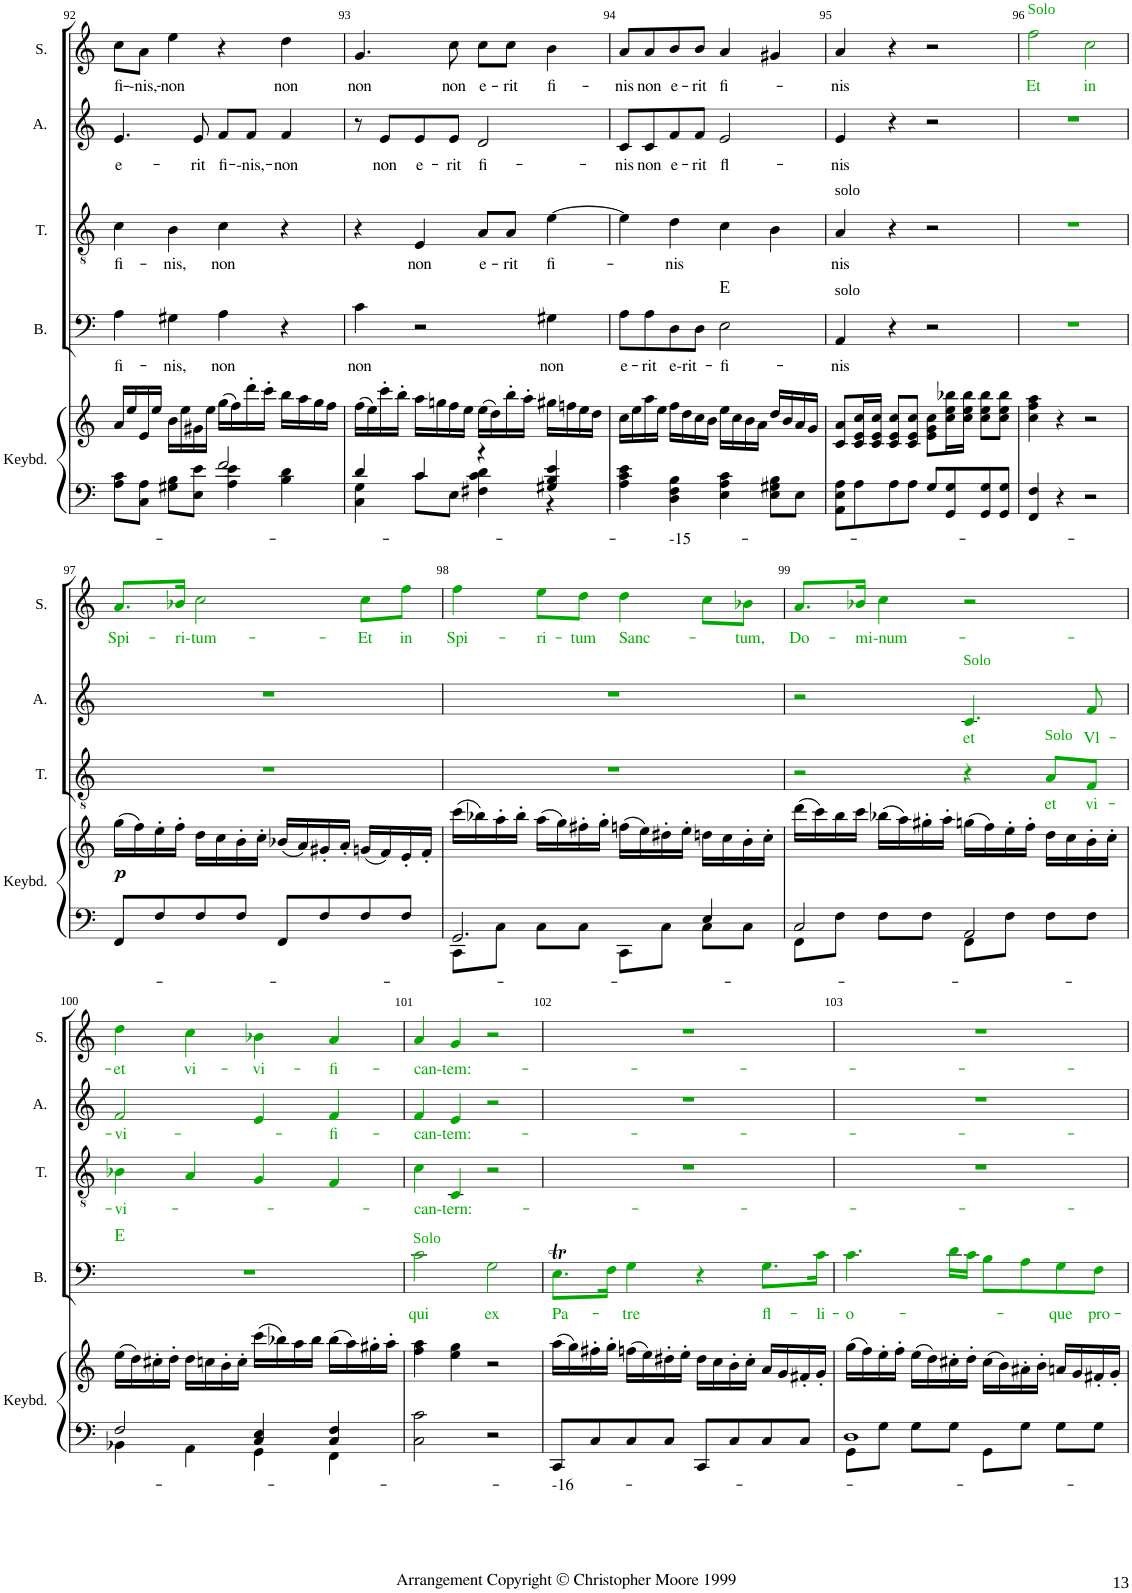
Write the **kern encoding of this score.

**kern	**text	**kern	**dynam	**kern	**text	**harte	**kern	**text	**kern	**text	**kern	**text
*part5	*part5	*part5	*part5	*part4	*part4	*part4	*part3	*part3	*part2	*part2	*part1	*part1
*staff6	*staff6	*staff5	*staff5/6	*staff4	*staff4	*	*staff3	*staff3	*staff2	*staff2	*staff1	*staff1
*I"Keyboard	*	*	*	*I"Bass	*	*	*I"Tenor	*	*I"Alto	*	*I"Soprano	*
*I'Keybd.	*	*	*	*I'B.	*	*	*I'T.	*	*I'A.	*	*I'S.	*
!!LO:PB:g=z
*clefF4	*	*clefG2	*	*clefF4	*	*	*clefGv2	*	*clefG2	*	*clefG2	*
*k[]	*	*k[]	*	*k[]	*	*	*k[]	*	*k[]	*	*k[]	*
*M4/4	*	*M4/4	*	*M4/4	*	*	*M4/4	*	*M4/4	*	*M4/4	*
*met(c)	*	*met(c)	*	*met(c)	*	*	*met(c)	*	*met(c)	*	*met(c)	*
=92	=92	=92	=92	=92	=92	=92	=92	=92	=92	=92	=92	=92
*^	*	*	*	*	*	*	*	*	*	*	*	*
!	!	!	!	!	!	!LO:LY:b	!	!	!LO:LY:b	!	!LO:LY:b	!	!LO:LY:b
2ryy	8A\ 8c\L	.	16a/LL	.	4A\	fi-	.	4c\	fi-	4.e/	e-	8cc\L	fi-
.	.	.	16ee/	.	.	.	.	.	.	.	.	.	.
!	!	!	!	!	!	!	!	!	!	!	!	!	!LO:LY:b
.	8C\ 8A\J	.	16e/	.	.	.	.	.	.	.	.	8a\J	--nis,-
.	.	.	16ee/JJ	.	.	.	.	.	.	.	.	.	.
!	!	!	!	!	!	!LO:LY:b	!	!	!LO:LY:b	!	!	!	!LO:LY:b
.	8G#X\ 8B\L	.	16b\LL	.	4G#X\	-nis,	.	4B\	-nis,	.	.	4ee\	-non
.	.	.	16ee\	.	.	.	.	.	.	.	.	.	.
!	!	!	!	!	!	!	!	!	!	!	!LO:LY:b	!	!
.	8E\ 8e\J	.	16g#X\	.	.	.	.	.	.	8e/	-rit	.	.
.	.	.	16ee\JJ	.	.	.	.	.	.	.	.	.	.
!	!	!	!	!	!	!LO:LY:b	!	!	!LO:LY:b	!	!LO:LY:b	!	!
2f/	4A\ 4e\	.	(16gg\LL	.	4A\	non	.	4c\	non	8f/L	fi-	4r	.
.	.	.	16ff\)	.	.	.	.	.	.	.	.	.	.
!	!	!	!	!	!	!	!	!	!	!	!LO:LY:b	!	!
.	.	.	16ddd'\	.	.	.	.	.	.	8f/J	--nis,-	.	.
.	.	.	16ccc'\JJ	.	.	.	.	.	.	.	.	.	.
!	!	!	!	!	!	!	!	!	!	!	!LO:LY:b	!	!LO:LY:b
.	4B\ 4d\	.	16bb\LL	.	4r	.	.	4r	.	4f/	-non	4dd\	non
.	.	.	16aa\	.	.	.	.	.	.	.	.	.	.
.	.	.	16gg\	.	.	.	.	.	.	.	.	.	.
.	.	.	16ff\JJ	.	.	.	.	.	.	.	.	.	.
=93	=93	=93	=93	=93	=93	=93	=93	=93	=93	=93	=93	=93	=93
!	!	!	!	!	!	!LO:LY:b	!	!	!	!	!	!	!LO:LY:b
4d/	4C\ 4G\	.	(16ff\LL	.	4c\	non	.	4r	.	8r	.	4.g/	non
.	.	.	16ee\)	.	.	.	.	.	.	.	.	.	.
!	!	!	!	!	!	!	!	!	!	!	!LO:LY:b	!	!
.	.	.	16ccc'\	.	.	.	.	.	.	8e/L	non	.	.
.	.	.	16bb'\JJ	.	.	.	.	.	.	.	.	.	.
!	!	!	!	!	!	!	!	!	!LO:LY:b	!	!LO:LY:b	!	!
4c/	8c\L	.	16aa\LL	.	2r	.	.	4E/	non	8e/	e-	.	.
.	.	.	16ggn\	.	.	.	.	.	.	.	.	.	.
!	!	!	!	!	!	!	!	!	!	!	!LO:LY:b	!	!LO:LY:b
.	8E\J	.	16ff\	.	.	.	.	.	.	8e/J	-rit	8cc\	non
.	.	.	16ee\JJ	.	.	.	.	.	.	.	.	.	.
!	!	!	!	!	!	!	!	!	!LO:LY:b	!	!LO:LY:b	!	!LO:LY:b
4r	4F#X\ 4c\ 4d\	.	(16ee\LL	.	.	.	.	8A/L	e-	2d/	fi-	8cc\L	e-
.	.	.	16dd\)	.	.	.	.	.	.	.	.	.	.
!	!	!	!	!	!	!	!	!	!LO:LY:b	!	!	!	!LO:LY:b
.	.	.	16bb'\	.	.	.	.	8A/J	-rit	.	.	8cc\J	-rit
.	.	.	16aa'\JJ	.	.	.	.	.	.	.	.	.	.
!	!	!	!	!	!	!LO:LY:b	!	!	!LO:LY:b	!	!	!	!LO:LY:b
4G#X/ 4B/ 4e/	4r	.	16gg#X\LL	.	4G#X\	non	.	[4e\	fi-	.	.	4b\	fi-
.	.	.	16ffn\	.	.	.	.	.	.	.	.	.	.
.	.	.	16ee\	.	.	.	.	.	.	.	.	.	.
.	.	.	16dd\JJ	.	.	.	.	.	.	.	.	.	.
*v	*v	*	*	*	*	*	*	*	*	*	*	*	*
=94	=94	=94	=94	=94	=94	=94	=94	=94	=94	=94	=94	=94
!	!	!	!	!	!LO:LY:b	!	!	!	!	!LO:LY:b	!	!LO:LY:b
4A\ 4c\ 4e\	.	16cc\LL	.	8A\L	e-	.	4e\]	.	8c/L	-nis	8a/L	-nis
.	.	16ee\	.	.	.	.	.	.	.	.	.	.
!	!	!	!	!	!LO:LY:b	!	!	!	!	!LO:LY:b	!	!LO:LY:b
.	.	16aa\	.	8A\	-rit	.	.	.	8c/	non	8a/	non
.	.	16ee\JJ	.	.	.	.	.	.	.	.	.	.
!	!LO:LY:b	!	!	!	!LO:LY:b	!	!	!LO:LY:b	!	!LO:LY:b	!	!LO:LY:b
4D\ 4F\ 4B\	-15-	16ff\LL	.	8D\	e-rit-	.	4d\	-nis	8f/	e-	8b/	e-
.	.	16dd\	.	.	.	.	.	.	.	.	.	.
!	!	!	!	!	!	!	!	!	!	!LO:LY:b	!	!LO:LY:b
.	.	16cc\	.	8D\J	.	.	.	.	8f/J	-rit	8b/J	-rit
.	.	16b\JJ	.	.	.	.	.	.	.	.	.	.
!	!	!	!	!	!LO:LY:b	!	!	!	!	!LO:LY:b	!	!LO:LY:b
4E\ 4A\ 4c\	.	16ee\LL	.	2E\	-fi-	E:maj	4c\	.	2e/	fl-	4a/	fi-
.	.	16cc\	.	.	.	.	.	.	.	.	.	.
.	.	16b\	.	.	.	.	.	.	.	.	.	.
.	.	16a\JJ	.	.	.	.	.	.	.	.	.	.
8E\ 8G#X\ 8B\L	.	16dd/LL	.	.	.	.	4B\	.	.	.	4g#X/	.
.	.	16b/	.	.	.	.	.	.	.	.	.	.
8E\J	.	16a/	.	.	.	.	.	.	.	.	.	.
.	.	16g/JJ	.	.	.	.	.	.	.	.	.	.
=95	=95	=95	=95	=95	=95	=95	=95	=95	=95	=95	=95	=95
!	!	!	!	!	!	!	!LO:TX:a:t=solo	!	!	!	!	!
!	!	!	!	!LO:TX:a:t=solo	!	!	!	!	!	!	!	!
!	!	!	!	!	!LO:LY:b	!	!	!LO:LY:b	!	!LO:LY:b	!	!LO:LY:b
8AA\ 8E\ 8A\L	.	8c/ 8a/L	.	4AA/	-nis	.	4A/	nis	4e/	-nis	4a/	-nis
8A\	.	16c/ 16e/ 16cc/L	.	.	.	.	.	.	.	.	.	.
.	.	16c/ 16e/ 16cc/JJ	.	.	.	.	.	.	.	.	.	.
8A\	.	8c/ 8e/ 8cc/L	.	4r	.	.	4r	.	4r	.	4r	.
8A\J	.	8c/ 8e/ 8cc/J	.	.	.	.	.	.	.	.	.	.
8G/L	.	8e\ 8g\ 8cc\L	.	2r	.	.	2r	.	2r	.	2r	.
8GG/ 8G/	.	16cc\ 16ee\ 16bb-X\L	.	.	.	.	.	.	.	.	.	.
.	.	16cc\ 16ee\ 16bb-\JJ	.	.	.	.	.	.	.	.	.	.
8GG/ 8G/	.	8cc\ 8ee\ 8bb-\L	.	.	.	.	.	.	.	.	.	.
8GG/ 8G/J	.	8cc\ 8ee\ 8bb-\J	.	.	.	.	.	.	.	.	.	.
=96	=96	=96	=96	=96	=96	=96	=96	=96	=96	=96	=96	=96
!	!	!	!	!	!	!	!	!	!	!	!LO:TX:a:color=#00AA00:t=Solo	!
!	!	!	!	!	!	!	!	!	!	!	!	!LO:LY:b:color=#00AA00
4FF/ 4F/	.	4cc\ 4ff\ 4aa\	.	1r	.	.	1r	.	1r	.	2ffi\	Et
4r	.	4r	.	.	.	.	.	.	.	.	.	.
!	!	!	!	!	!	!	!	!	!	!	!	!LO:LY:b:color=#00AA00
2r	.	2r	.	.	.	.	.	.	.	.	2cci\	in
!!LO:LB:g=z
=97	=97	=97	=97	=97	=97	=97	=97	=97	=97	=97	=97	=97
!	!	!	!LO:DY:b	!	!	!	!	!	!	!	!	!LO:LY:b:color=#00AA00
8FF/L	.	(16gg\LL	p	1r	.	.	1r	.	1r	.	8.ai/L	Spi-
.	.	16ff\)	.	.	.	.	.	.	.	.	.	.
8F/	.	16ee'\	.	.	.	.	.	.	.	.	.	.
!	!	!	!	!	!	!	!	!	!	!	!	!LO:LY:b:color=#00AA00
.	.	16ff'\JJ	.	.	.	.	.	.	.	.	16b-Xi/Jk	-ri-tum-
8F/	.	16dd\LL	.	.	.	.	.	.	.	.	2cci\	.
.	.	16cc\	.	.	.	.	.	.	.	.	.	.
8F/J	.	16b'\	.	.	.	.	.	.	.	.	.	.
.	.	16cc'\JJ	.	.	.	.	.	.	.	.	.	.
8FF/L	.	(16b-X/LL	.	.	.	.	.	.	.	.	.	.
.	.	16a/)	.	.	.	.	.	.	.	.	.	.
8F/	.	16g#X'/	.	.	.	.	.	.	.	.	.	.
.	.	16a'/JJ	.	.	.	.	.	.	.	.	.	.
!	!	!	!	!	!	!	!	!	!	!	!	!LO:LY:b:color=#00AA00
8F/	.	(16gn/LL	.	.	.	.	.	.	.	.	8cci\L	-Et
.	.	16f/)	.	.	.	.	.	.	.	.	.	.
!	!	!	!	!	!	!	!	!	!	!	!	!LO:LY:b:color=#00AA00
8F/J	.	16e'/	.	.	.	.	.	.	.	.	8ffi\J	in
.	.	16f'/JJ	.	.	.	.	.	.	.	.	.	.
=98	=98	=98	=98	=98	=98	=98	=98	=98	=98	=98	=98	=98
*^	*	*	*	*	*	*	*	*	*	*	*	*
!	!	!	!	!	!	!	!	!	!	!	!	!	!LO:LY:b:color=#00AA00
2.GG/	8CC\L	.	(16ccc\LL	.	1r	.	.	1r	.	1r	.	4ffi\	Spi-
.	.	.	16bb-X\)	.	.	.	.	.	.	.	.	.	.
.	8C\J	.	16aa'\	.	.	.	.	.	.	.	.	.	.
.	.	.	16bb-'\JJ	.	.	.	.	.	.	.	.	.	.
!	!	!	!	!	!	!	!	!	!	!	!	!	!LO:LY:b:color=#00AA00
.	8C\L	.	(16aa\LL	.	.	.	.	.	.	.	.	8eei\L	-ri-
.	.	.	16gg\)	.	.	.	.	.	.	.	.	.	.
!	!	!	!	!	!	!	!	!	!	!	!	!	!LO:LY:b:color=#00AA00
.	8C\J	.	16ff#X'\	.	.	.	.	.	.	.	.	8ddi\J	-tum
.	.	.	16gg'\JJ	.	.	.	.	.	.	.	.	.	.
!	!	!	!	!	!	!	!	!	!	!	!	!	!LO:LY:b:color=#00AA00
.	8CC\L	.	(16ffn\LL	.	.	.	.	.	.	.	.	4ddi\	Sanc-
.	.	.	16ee\)	.	.	.	.	.	.	.	.	.	.
.	8C\J	.	16dd#X'\	.	.	.	.	.	.	.	.	.	.
.	.	.	16ee'\JJ	.	.	.	.	.	.	.	.	.	.
4E/	8C\L	.	16ddn\LL	.	.	.	.	.	.	.	.	8cci\L	.
.	.	.	16cc\	.	.	.	.	.	.	.	.	.	.
!	!	!	!	!	!	!	!	!	!	!	!	!	!LO:LY:b:color=#00AA00
.	8C\J	.	16b'\	.	.	.	.	.	.	.	.	8b-Xi\J	-tum,
.	.	.	16cc'\JJ	.	.	.	.	.	.	.	.	.	.
=99	=99	=99	=99	=99	=99	=99	=99	=99	=99	=99	=99	=99	=99
!	!	!	!	!	!	!	!	!	!	!	!	!	!LO:LY:b:color=#00AA00
2C/	8FF\L	.	(16ddd\LL	.	1r	.	.	2r	.	2r	.	8.ai/L	Do-
.	.	.	16ccc\)	.	.	.	.	.	.	.	.	.	.
.	8F\J	.	16bb\	.	.	.	.	.	.	.	.	.	.
!	!	!	!	!	!	!	!	!	!	!	!	!	!LO:LY:b:color=#00AA00
.	.	.	16ccc\JJ	.	.	.	.	.	.	.	.	16b-Xi/Jk	-mi-num-
.	8F\L	.	(16bb-X\LL	.	.	.	.	.	.	.	.	4cci\	.
.	.	.	16aa\)	.	.	.	.	.	.	.	.	.	.
.	8F\J	.	16gg#X'\	.	.	.	.	.	.	.	.	.	.
.	.	.	16aa'\JJ	.	.	.	.	.	.	.	.	.	.
!	!	!	!	!	!	!	!	!	!	!LO:TX:a:color=#00AA00:t=Solo	!	!	!
!	!	!	!	!	!	!	!	!	!	!	!LO:LY:b:color=#00AA00	!	!
2AA/	8FF\L	.	(16ggn\LL	.	.	.	.	4r	.	4.ci/	et	2r	.
.	.	.	16ff\)	.	.	.	.	.	.	.	.	.	.
.	8F\J	.	16ee'\	.	.	.	.	.	.	.	.	.	.
.	.	.	16ff'\JJ	.	.	.	.	.	.	.	.	.	.
!	!	!	!	!	!	!	!	!LO:TX:a:color=#00AA00:t=Solo	!	!	!	!	!
!	!	!	!	!	!	!	!	!	!LO:LY:b:color=#00AA00	!	!	!	!
.	8F\L	.	16dd\LL	.	.	.	.	8Ai/L	et	.	.	.	.
.	.	.	16cc\	.	.	.	.	.	.	.	.	.	.
!	!	!	!	!	!	!	!	!	!LO:LY:b:color=#00AA00	!	!LO:LY:b:color=#00AA00	!	!
.	8F\J	.	16b'\	.	.	.	.	8Fi/J	vi-	8fi/	Vl-	.	.
.	.	.	16cc'\JJ	.	.	.	.	.	.	.	.	.	.
!!LO:LB:g=z
=100	=100	=100	=100	=100	=100	=100	=100	=100	=100	=100	=100	=100	=100
!	!	!	!	!	!	!	!	!	!LO:LY:b:color=#00AA00	!	!LO:LY:b:color=#00AA00	!	!LO:LY:b:color=#00AA00
2F/	4BB-X\	.	(16ee\LL	.	1r	.	E:maj	4B-Xi\	-vi-	2fi/	-vi-	4ddi\	-et
.	.	.	16dd\)	.	.	.	.	.	.	.	.	.	.
.	.	.	16cc#X'\	.	.	.	.	.	.	.	.	.	.
.	.	.	16dd'\JJ	.	.	.	.	.	.	.	.	.	.
!	!	!	!	!	!	!	!	!	!	!	!	!	!LO:LY:b:color=#00AA00
.	4AA\	.	16dd\LL	.	.	.	.	4Ai/	.	.	.	4cci\	vi-
.	.	.	16ccn\	.	.	.	.	.	.	.	.	.	.
.	.	.	16b'\	.	.	.	.	.	.	.	.	.	.
.	.	.	16cc'\JJ	.	.	.	.	.	.	.	.	.	.
!	!	!	!	!	!	!	!	!	!	!	!	!	!LO:LY:b:color=#00AA00
4C/ 4E/	4GG\	.	(16ccc\LL	.	.	.	.	4Gi/	.	4ei/	.	4b-Xi\	-vi-
.	.	.	16bb-X\)	.	.	.	.	.	.	.	.	.	.
.	.	.	16aa\	.	.	.	.	.	.	.	.	.	.
.	.	.	16bb-\JJ	.	.	.	.	.	.	.	.	.	.
!	!	!	!	!	!	!	!	!	!	!	!LO:LY:b:color=#00AA00	!	!LO:LY:b:color=#00AA00
4C/ 4F/	4FF\	.	(16bb-\LL	.	.	.	.	4Fi/	.	4fi/	-fi-	4ai/	-fi-
.	.	.	16aa\)	.	.	.	.	.	.	.	.	.	.
.	.	.	16gg#X'\	.	.	.	.	.	.	.	.	.	.
.	.	.	16aa'\JJ	.	.	.	.	.	.	.	.	.	.
*v	*v	*	*	*	*	*	*	*	*	*	*	*	*
=101	=101	=101	=101	=101	=101	=101	=101	=101	=101	=101	=101	=101
!	!	!	!	!LO:TX:a:color=#00AA00:t=Solo	!	!	!	!	!	!	!	!
!	!	!	!	!	!LO:LY:b:color=#00AA00	!	!	!LO:LY:b:color=#00AA00	!	!LO:LY:b:color=#00AA00	!	!LO:LY:b:color=#00AA00
2C\ 2c\	.	4ff\ 4aa\	.	2ci\	qui	.	4ci\	-can-tern:-	4fi/	-can-tem:-	4ai/	-can-tem:-
.	.	4ee\ 4gg\	.	.	.	.	4Ci/	.	4ei/	.	4gi/	.
!	!	!	!	!	!LO:LY:b:color=#00AA00	!	!	!	!	!	!	!
2r	.	2r	.	2Gi\	ex	.	2r	.	2r	.	2r	.
=102	=102	=102	=102	=102	=102	=102	=102	=102	=102	=102	=102	=102
!	!LO:LY:b	!	!	!	!LO:LY:b:color=#00AA00	!	!	!	!	!	!	!
8CC/L	-16-	(16aa\LL	.	8.Eti\L	Pa-	.	1r	.	1r	.	1r	.
.	.	16gg\)	.	.	.	.	.	.	.	.	.	.
8C/	.	16ff#X'\	.	.	.	.	.	.	.	.	.	.
.	.	16gg'\JJ	.	16Fi\Jk	.	.	.	.	.	.	.	.
!	!	!	!	!	!LO:LY:b:color=#00AA00	!	!	!	!	!	!	!
8C/	.	(16ffn\LL	.	4Gi\	-tre	.	.	.	.	.	.	.
.	.	16ee\)	.	.	.	.	.	.	.	.	.	.
8C/J	.	16dd#X'\	.	.	.	.	.	.	.	.	.	.
.	.	16ee'\JJ	.	.	.	.	.	.	.	.	.	.
8CC/L	.	16dd#\LL	.	4r	.	.	.	.	.	.	.	.
.	.	16cc\	.	.	.	.	.	.	.	.	.	.
8C/	.	16b'\	.	.	.	.	.	.	.	.	.	.
.	.	16cc'\JJ	.	.	.	.	.	.	.	.	.	.
!	!	!	!	!	!LO:LY:b:color=#00AA00	!	!	!	!	!	!	!
8C/	.	16a/LL	.	8.Gi\L	fl-	.	.	.	.	.	.	.
.	.	16g/	.	.	.	.	.	.	.	.	.	.
8C/J	.	16f#X'/	.	.	.	.	.	.	.	.	.	.
!	!	!	!	!	!LO:LY:b:color=#00AA00	!	!	!	!	!	!	!
.	.	16g'/JJ	.	16ci\Jk	-li-	.	.	.	.	.	.	.
=103	=103	=103	=103	=103	=103	=103	=103	=103	=103	=103	=103	=103
*^	*	*	*	*	*	*	*	*	*	*	*	*
!	!	!	!	!	!	!LO:LY:b:color=#00AA00	!	!	!	!	!	!	!
1D	8GG\L	.	(16gg\LL	.	4.ci\	-o-	.	1r	.	1r	.	1r	.
.	.	.	16ff\)	.	.	.	.	.	.	.	.	.	.
.	8G\J	.	16ee'\	.	.	.	.	.	.	.	.	.	.
.	.	.	16ff'\JJ	.	.	.	.	.	.	.	.	.	.
.	8G\L	.	(16ee\LL	.	.	.	.	.	.	.	.	.	.
.	.	.	16dd\)	.	.	.	.	.	.	.	.	.	.
.	8G\J	.	16cc#X'\	.	16di\LL	.	.	.	.	.	.	.	.
.	.	.	16dd'\JJ	.	16ci\JJ	.	.	.	.	.	.	.	.
.	8GG\L	.	(16cc#\LL	.	8Bi\L	.	.	.	.	.	.	.	.
.	.	.	16b\)	.	.	.	.	.	.	.	.	.	.
.	8G\J	.	16a#X'\	.	8Ai\	.	.	.	.	.	.	.	.
.	.	.	16b'\JJ	.	.	.	.	.	.	.	.	.	.
!	!	!	!	!	!	!LO:LY:b:color=#00AA00	!	!	!	!	!	!	!
.	8G\L	.	16an/LL	.	8Gi\	-que	.	.	.	.	.	.	.
.	.	.	16g/	.	.	.	.	.	.	.	.	.	.
!	!	!	!	!	!	!LO:LY:b:color=#00AA00	!	!	!	!	!	!	!
.	8G\J	.	16f#X'/	.	8Fi\J	pro-	.	.	.	.	.	.	.
.	.	.	16g'/JJ	.	.	.	.	.	.	.	.	.	.
*v	*v	*	*	*	*	*	*	*	*	*	*	*	*
=	=	=	=	=	=	=	=	=	=	=	=	=
*-	*-	*-	*-	*-	*-	*-	*-	*-	*-	*-	*-	*-
